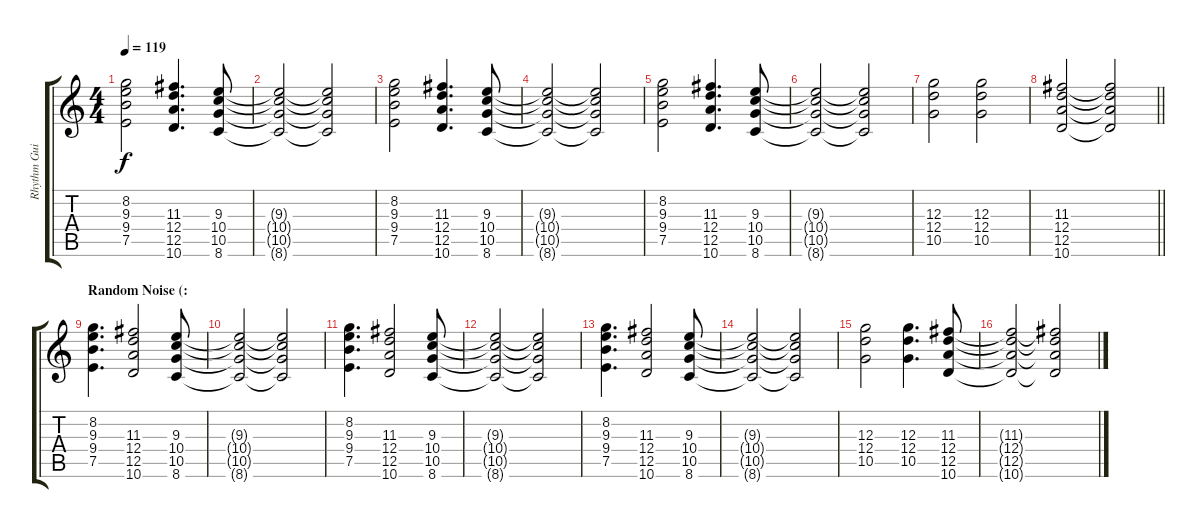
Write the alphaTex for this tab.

\track ("Rhythm Guitar" "Rhythm Gui") {instrument distortionguitar}
\staff {score tabs}
\tuning (E4 B3 G3 D3 A2 E2) {hide}
\ts (4 4)
\tempo 119
\clef g2
\ks c
(8.2 9.3 9.4 7.5).2{dy f} (11.3 12.4 12.5 10.6).4{d} (9.3 10.4 10.5 8.6).8 |
(9.3{t} 10.4{t} 10.5{t} 8.6{t}).2 (9.3{t} 10.4{t} 10.5{t} 8.6{t}).2 |
(8.2 9.3 9.4 7.5).2 (11.3 12.4 12.5 10.6).4{d} (9.3 10.4 10.5 8.6).8 |
(9.3{t} 10.4{t} 10.5{t} 8.6{t}).2 (9.3{t} 10.4{t} 10.5{t} 8.6{t}).2 |
(8.2 9.3 9.4 7.5).2 (11.3 12.4 12.5 10.6).4{d} (9.3 10.4 10.5 8.6).8 |
(9.3{t} 10.4{t} 10.5{t} 8.6{t}).2 (9.3{t} 10.4{t} 10.5{t} 8.6{t}).2 |
(12.3 12.4 10.5).2 (12.3 12.4 10.5).2 |
\barLineRight lightlight
(11.3 12.4 12.5 10.6).2 (11.3{t} 12.4{t} 12.5{t} 10.6{t}).2 |
\section ("" "Random Noise (:")
(8.2 9.3 9.4 7.5).4{d} (11.3 12.4 12.5 10.6).2 (9.3 10.4 10.5 8.6).8 |
(9.3{t} 10.4{t} 10.5{t} 8.6{t}).2 (9.3{t} 10.4{t} 10.5{t} 8.6{t}).2 |
(8.2 9.3 9.4 7.5).4{d} (11.3 12.4 12.5 10.6).2 (9.3 10.4 10.5 8.6).8 |
(9.3{t} 10.4{t} 10.5{t} 8.6{t}).2 (9.3{t} 10.4{t} 10.5{t} 8.6{t}).2 |
(8.2 9.3 9.4 7.5).4{d} (11.3 12.4 12.5 10.6).2 (9.3 10.4 10.5 8.6).8 |
(9.3{t} 10.4{t} 10.5{t} 8.6{t}).2 (9.3{t} 10.4{t} 10.5{t} 8.6{t}).2 |
(12.3 12.4 10.5).2 (12.3 12.4 10.5).4{d} (11.3 12.4 12.5 10.6).8 |
(11.3{t} 12.4{t} 12.5{t} 10.6{t}).2 (11.3{t} 12.4{t} 12.5{t} 10.6{t}).2
